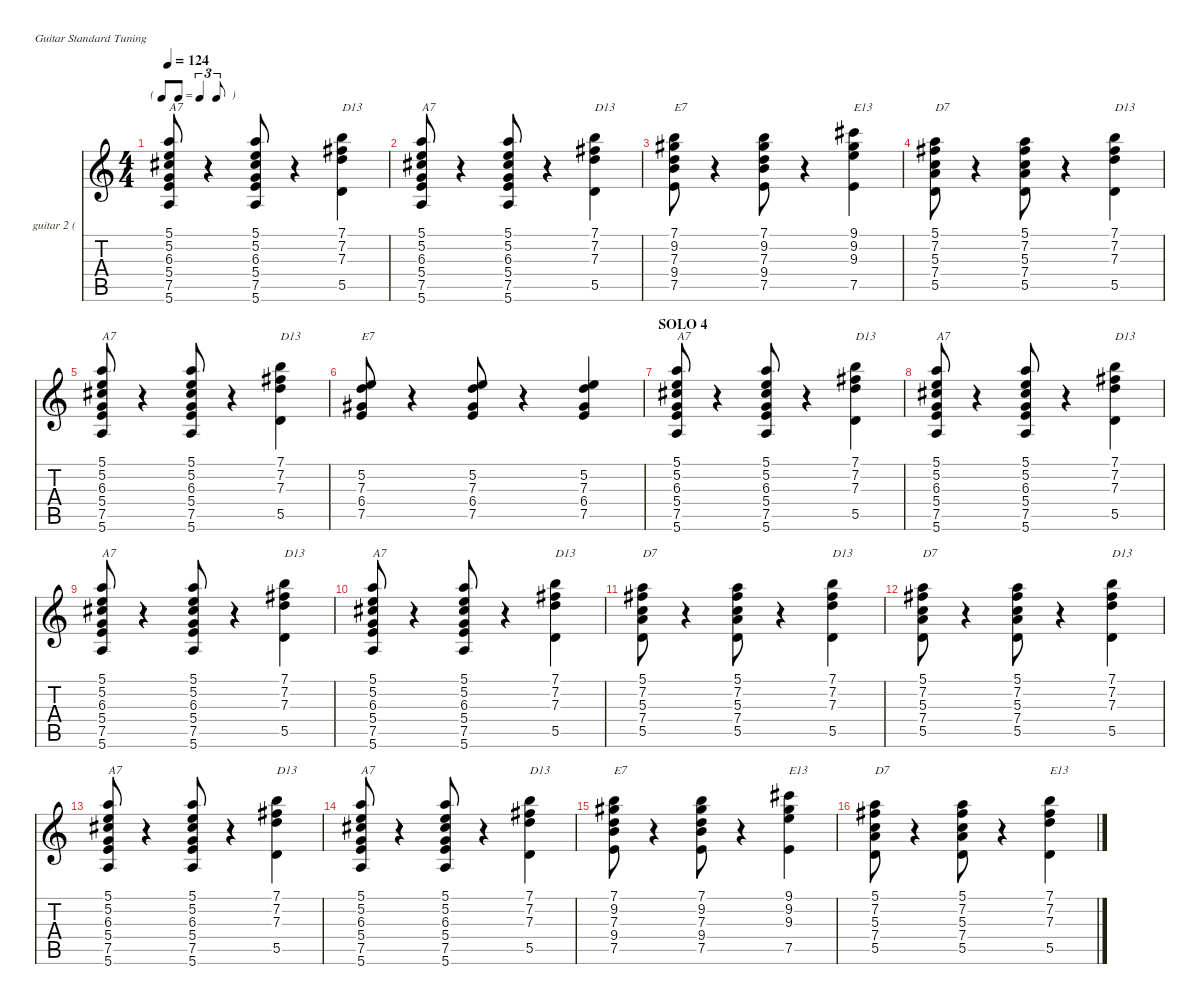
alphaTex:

\defaultSystemsLayout 4
\hideDynamics
\bracketExtendMode nobrackets
\firstSystemTrackNameOrientation horizontal
\otherSystemsTrackNameOrientation horizontal
\track ("guitar 2 (rhythm)" "guitar 2 (") {instrument overdrivenguitar}
\staff {score tabs}
\tuning (E4 B3 G3 D3 A2 E2)
\ts (4 4)
\tf triplet8th
\tempo 124
\clef g2
\scale
1.09129
\ks aminor
(7.5 5.4 6.3 5.2 5.1 5.6).8{txt "A7" dy mf} r.4 (7.5 5.4 6.3 5.2 5.1 5.6).8 r.4 (7.3 7.2 7.1 5.5).4{txt "D13" dy p} |
\scale
0.969568 (7.5 5.4 6.3 5.2 5.1 5.6).8{txt "A7" dy mf} r.4 (7.5 5.4 6.3 5.2 5.1 5.6).8 r.4 (7.3 7.2 7.1 5.5).4{txt "D13" dy p} |
\scale
0.969568 (7.5 9.4 7.3 9.2 7.1).8{txt "E7" dy mf} r.4 (7.5 9.4 7.3 9.2 7.1).8 r.4 (9.3 9.2 9.1 7.5).4{txt "E13" dy p} |
\scale
0.969568 (5.5 7.4 5.3 7.2 5.1).8{txt "D7" dy mf} r.4 (5.5 7.4 5.3 7.2 5.1).8 r.4 (7.3 7.2 7.1 5.5).4{txt "D13" dy p} |
\scale
1.08687 (7.5 5.4 6.3 5.2 5.1 5.6).8{txt "A7" dy mf} r.4 (7.5 5.4 6.3 5.2 5.1 5.6).8 r.4 (7.3 7.2 7.1 5.5).4{txt "D13" dy p} |
\scale
0.982832 (5.2 7.3 6.4 7.5).8{txt "E7" dy mf} r.4 (5.2 7.3 6.4 7.5).8 r.4 (5.2 7.3 6.4 7.5).4{dy mp} |
\section ("" "SOLO 4")
\scale
0.965147 (7.5 5.4 6.3 5.2 5.1 5.6).8{txt "A7" dy mf} r.4 (7.5 5.4 6.3 5.2 5.1 5.6).8 r.4 (7.3 7.2 7.1 5.5).4{txt "D13" dy p} |
\scale
0.965147 (7.5 5.4 6.3 5.2 5.1 5.6).8{txt "A7" dy mf} r.4 (7.5 5.4 6.3 5.2 5.1 5.6).8 r.4 (7.3 7.2 7.1 5.5).4{txt "D13" dy p} |
\scale
1.09129 (7.5 5.4 6.3 5.2 5.1 5.6).8{txt "A7" dy mf} r.4 (7.5 5.4 6.3 5.2 5.1 5.6).8 r.4 (7.3 7.2 7.1 5.5).4{txt "D13" dy p} |
\scale
0.969568 (7.5 5.4 6.3 5.2 5.1 5.6).8{txt "A7" dy mf} r.4 (7.5 5.4 6.3 5.2 5.1 5.6).8 r.4 (7.3 7.2 7.1 5.5).4{txt "D13" dy p} |
\scale
0.969568 (5.5 7.4 5.3 7.2 5.1).8{txt "D7" dy mf} r.4 (5.5 7.4 5.3 7.2 5.1).8 r.4 (7.3 7.2 7.1 5.5).4{txt "D13" dy p} |
\scale
0.969568 (5.5 7.4 5.3 7.2 5.1).8{txt "D7" dy mf} r.4 (5.5 7.4 5.3 7.2 5.1).8 r.4 (7.3 7.2 7.1 5.5).4{txt "D13" dy p} |
\scale
1.09129 (7.5 5.4 6.3 5.2 5.1 5.6).8{txt "A7" dy mf} r.4 (7.5 5.4 6.3 5.2 5.1 5.6).8 r.4 (7.3 7.2 7.1 5.5).4{txt "D13" dy p} |
\scale
0.969568 (7.5 5.4 6.3 5.2 5.1 5.6).8{txt "A7" dy mf} r.4 (7.5 5.4 6.3 5.2 5.1 5.6).8 r.4 (7.3 7.2 7.1 5.5).4{txt "D13" dy p} |
\scale
0.969568 (7.5 9.4 7.3 9.2 7.1).8{txt "E7" dy mf} r.4 (7.5 9.4 7.3 9.2 7.1).8 r.4 (9.3 9.2 9.1 7.5).4{txt "E13" dy p} |
\scale
0.969568 (5.5 7.4 5.3 7.2 5.1).8{txt "D7" dy mf} r.4 (5.5 7.4 5.3 7.2 5.1).8 r.4 (7.3 7.2 7.1 5.5).4{txt "E13" dy p}
